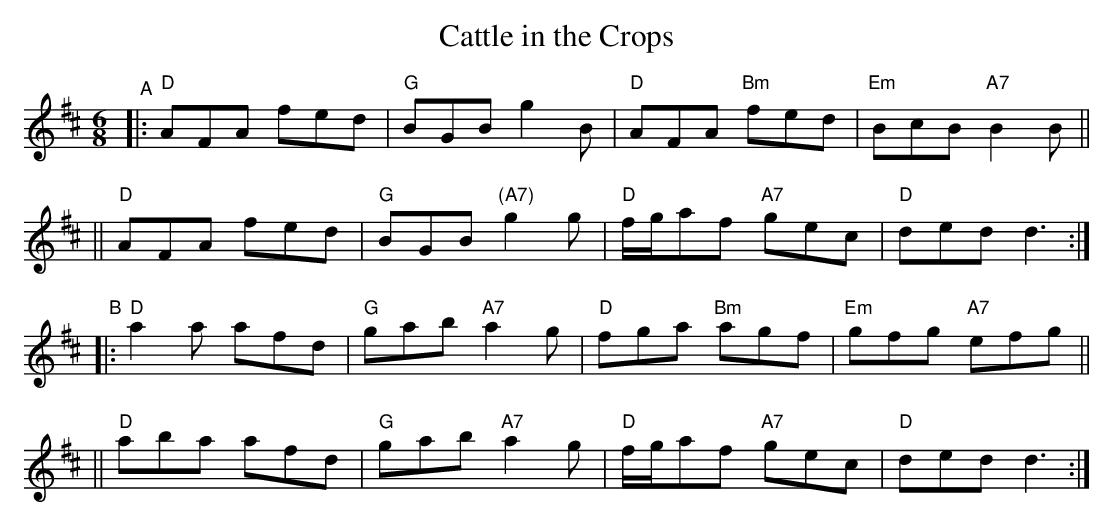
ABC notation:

X:1
T: Cattle in the Crops
L: 1/8
M: 6/8
K: D
"^A"\
|: "D"AFA fed | "G"BGB g2B | "D"AFA "Bm"fed | "Em"BcB "A7"B2B ||
|| "D"AFA fed | "G"BGB "(A7)"g2g | "D"f/g/af "A7"gec | "D"ded d3 :|
"^B"\
|: "D"a2a afd | "G"gab "A7"a2g | "D"fga "Bm"agf | "Em"gfg "A7"efg ||
|| "D"aba afd | "G"gab "A7"a2g | "D"f/g/af "A7"gec | "D"ded d3 :|
